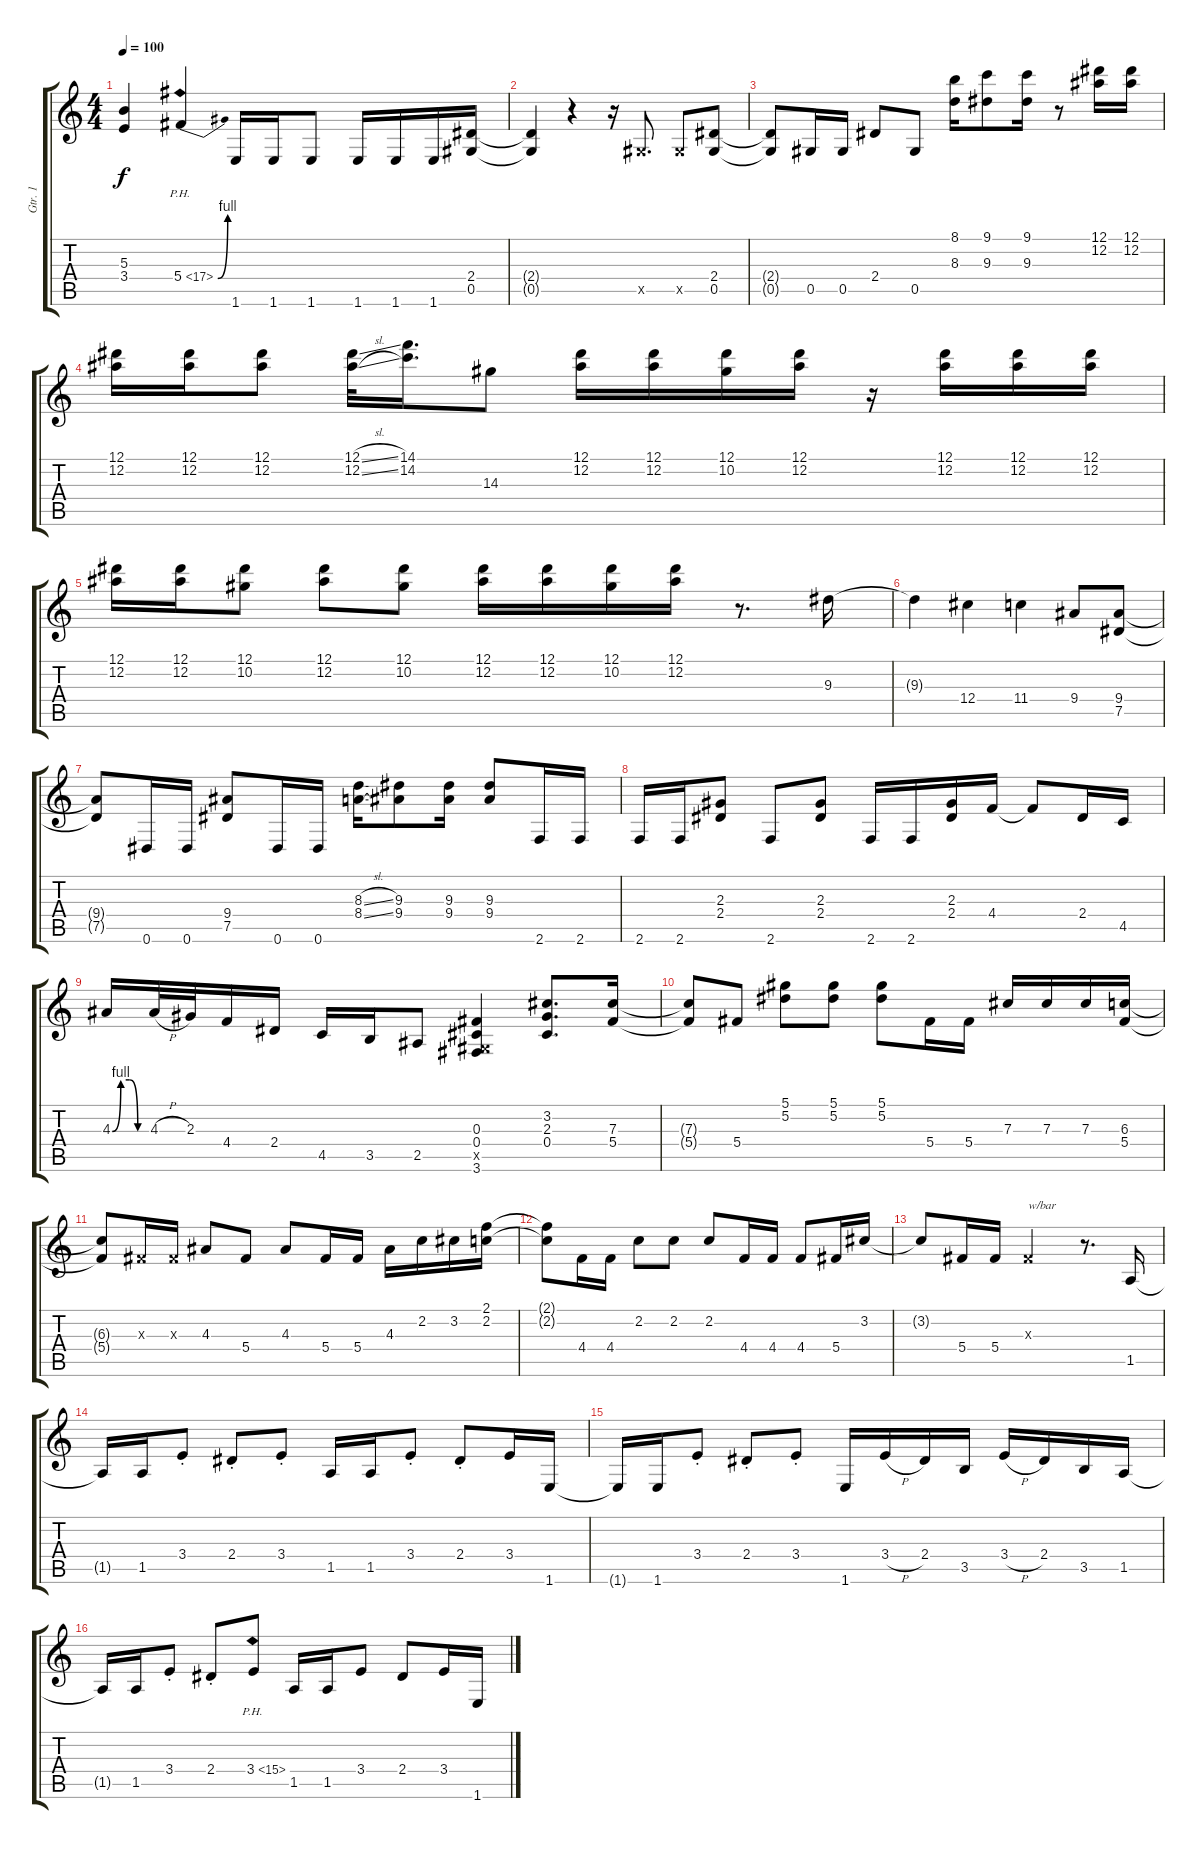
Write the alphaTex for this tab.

\track ("Gtr. 1" "Gtr. 1") {instrument distortionguitar}
\staff {score tabs}
\tuning (Eb4 Bb3 Gb3 Db3 Ab2 Eb2) {hide}
\ts (4 4)
\tempo 100
\clef g2
\ks c
(5.3{t} 3.4{t}).4{dy f} 5.4{be (bend 0 0 60 4) ph 12}.4 1.6.16 1.6.16 1.6.8 1.6.16 1.6.16 1.6.16 (2.4 0.5).16 |
(2.4{t} 0.5{t}).4 r.4 r.16 0.5{x}.8{d} 0.5{x}.8 (2.4 0.5).8 |
(2.4{t} 0.5{t}).8 0.5.16 0.5.16 2.4.8 0.5.8 (8.1 8.3).16 (9.1 9.3).8 (9.1 9.3).16 r.8 (12.1 12.2).16 (12.1 12.2).16 |
(12.1 12.2).16 (12.1 12.2).16 (12.1 12.2).8 (12.1{sl} 12.2{sl}).32 (14.1 14.2).16{d} 14.3.8 (12.1 12.2).16 (12.1 12.2).16 (12.1 10.2).16 (12.1 12.2).16 r.16 (12.1 12.2).16 (12.1 12.2).16 (12.1 12.2).16 |
(12.1 12.2).16 (12.1 12.2).16 (12.1 10.2).8 (12.1 12.2).8 (12.1 10.2).8 (12.1 12.2).16 (12.1 12.2).16 (12.1 10.2).16 (12.1 12.2).16 r.8{d} 9.3.16 |
9.3{t}.4 12.4.4 11.4.4 9.4.8 (9.4 7.5).8 |
(9.4{t} 7.5{t}).8 0.6.16 0.6.16 (9.4 7.5).8 0.6.16 0.6.16 (8.3{sl} 8.4{sl}).16 (9.3 9.4).8 (9.3 9.4).16 (9.3 9.4).8 2.6.16 2.6.16 |
2.6.16 2.6.16 (2.3 2.4).8 2.6.8 (2.3 2.4).8 2.6.16 2.6.16 (2.3 2.4).16 4.4.16 4.4{t}.8 2.4.16 4.5.16 |
4.3{be (custom 0 0 15 4 30 4 45 0 60 0)}.16 4.3{h}.32 2.3.32 4.4.16 2.4.16 4.5.16 3.5.16 2.5.8 (0.3 0.4 0.5{x} 3.6).4 (3.2 2.3 0.4).8{d} (7.3 5.4).16 |
(7.3{t} 5.4{t}).8 5.4.8 (5.1 5.2).8 (5.1 5.2).8 (5.1 5.2).8 5.4.16 5.4.16 7.3.16 7.3.16 7.3.16 (6.3 5.4).16 |
(6.3{t} 5.4{t}).8 0.3{x}.16 0.3{x}.16 4.3.8 5.4.8 4.3.8 5.4.16 5.4.16 4.3.16 2.2.16 3.2.16 (2.1 2.2).16 |
(2.1{t} 2.2{t}).8 4.4.16 4.4.16 2.2.8 2.2.8 2.2.8 4.4.16 4.4.16 4.4.8 5.4.16 3.2.16 |
3.2{t}.8 5.4.16 5.4.16 0.3{x}.2{txt "w/bar"} r.8{d} 1.5.16 |
1.5{t}.16 1.5.16 3.4{st}.8 2.4{st}.8 3.4{st}.8 1.5.16 1.5.16 3.4{st}.8 2.4{st}.8 3.4.16 1.6.16 |
1.6{t}.16 1.6.16 3.4{st}.8 2.4{st}.8 3.4{st}.8 1.6.16 3.4{h}.16 2.4.16 3.5.16 3.4{h}.16 2.4.16 3.5.16 1.5.16 |
1.5{t}.16 1.5.16 3.4{st}.8 2.4{st}.8 3.4{ph 12}.8 1.5.16 1.5.16 3.4.8 2.4.8 3.4.16 1.6.16
